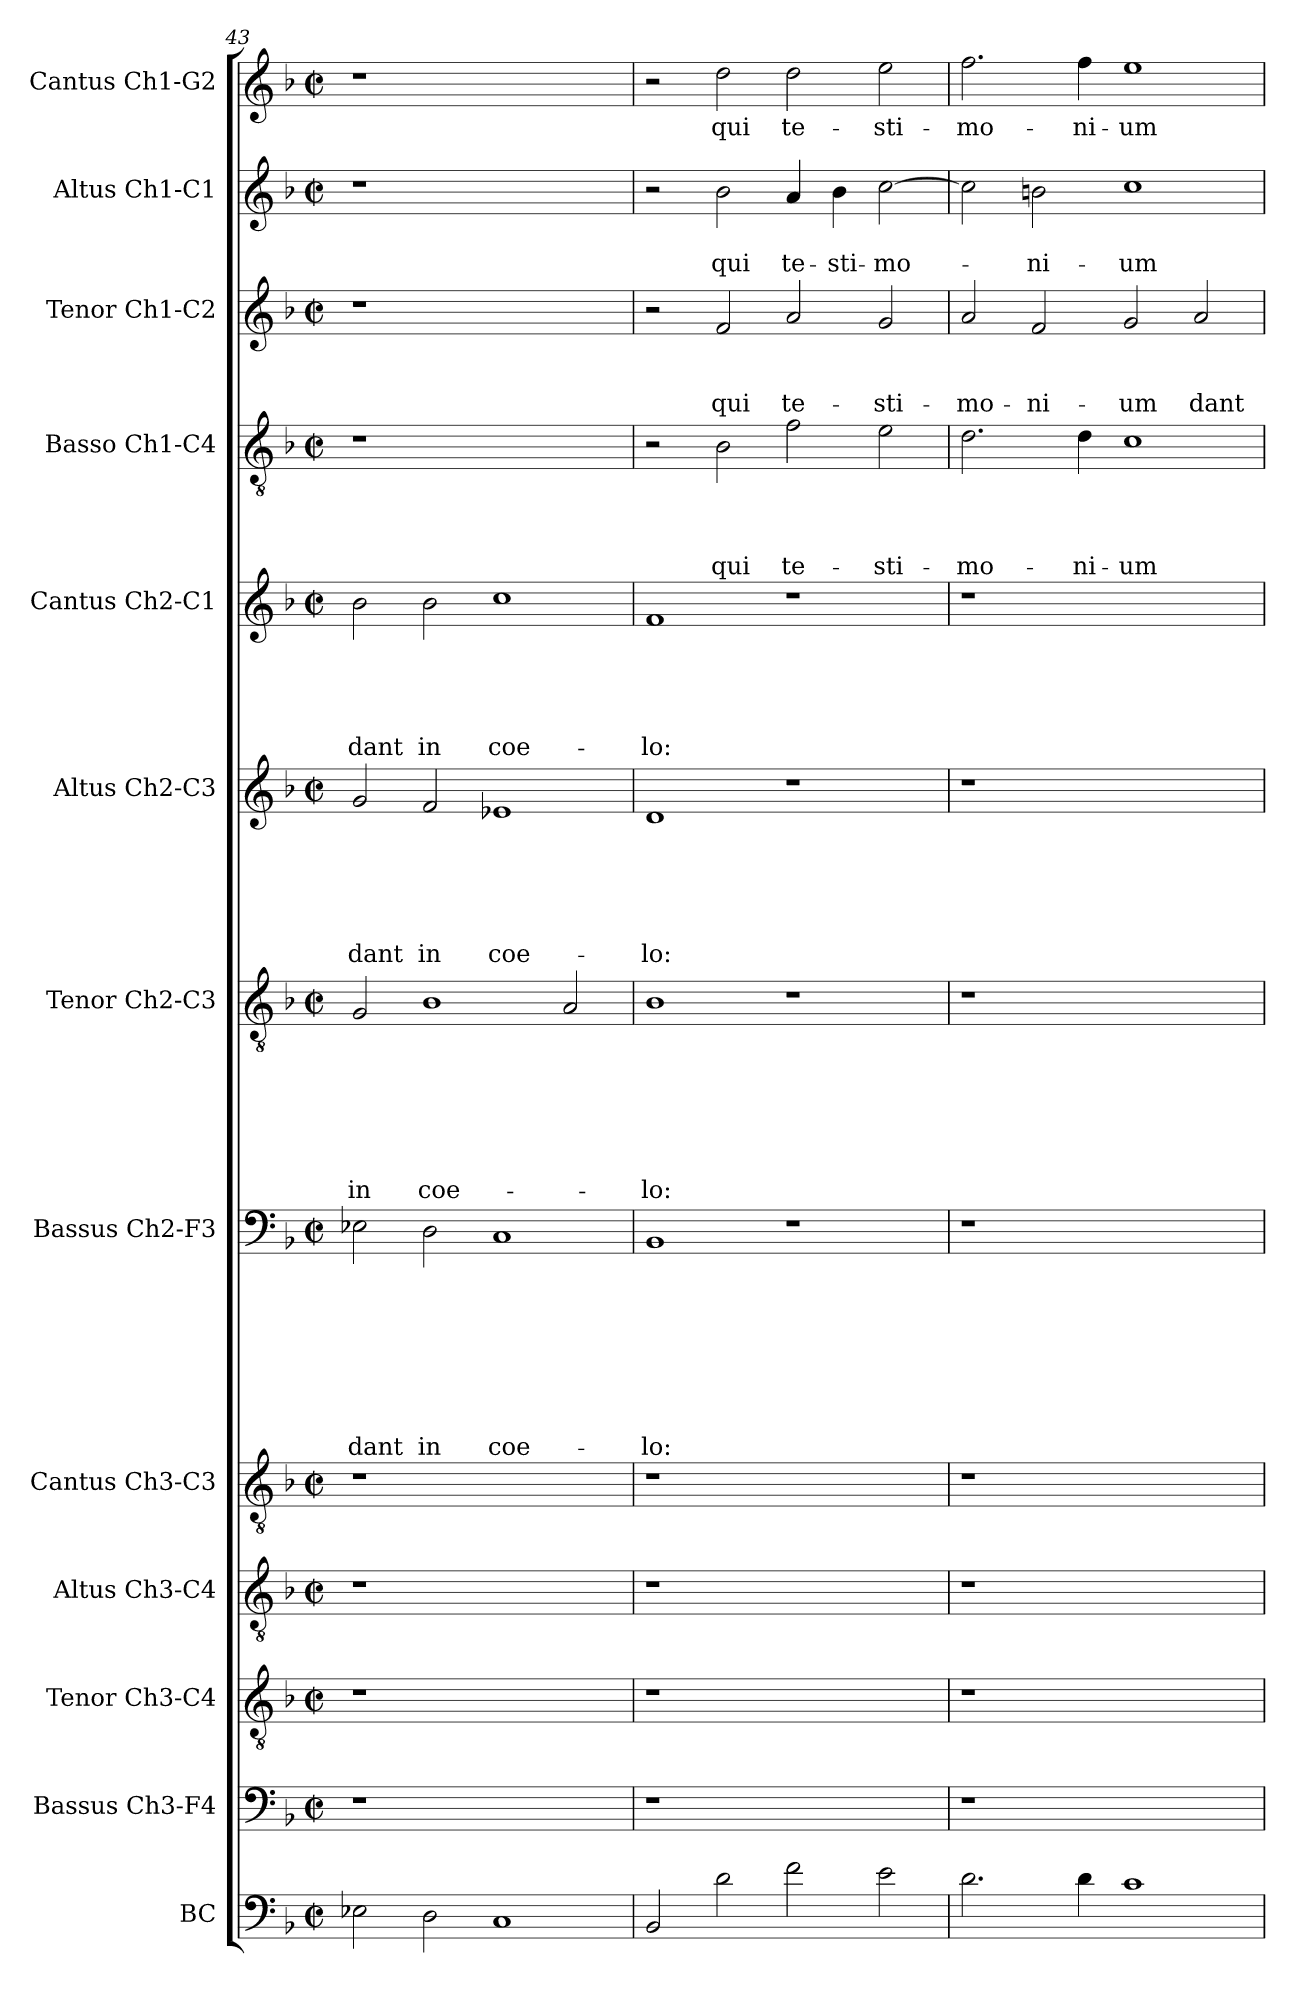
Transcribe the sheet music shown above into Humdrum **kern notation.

**kern	**kern	**kern	**kern	**kern	**kern	**text	**text	**text	**text	**text	**text	**text	**text	**kern	**text	**text	**text	**text	**text	**text	**text	**kern	**text	**text	**text	**text	**text	**text	**kern	**text	**text	**text	**text	**text	**kern	**text	**text	**text	**text	**kern	**text	**text	**text	**kern	**text	**text	**kern	**text
*part13	*part12	*part11	*part10	*part9	*part8	*part8	*part8	*part8	*part8	*part8	*part8	*part8	*part8	*part7	*part7	*part7	*part7	*part7	*part7	*part7	*part7	*part6	*part6	*part6	*part6	*part6	*part6	*part6	*part5	*part5	*part5	*part5	*part5	*part5	*part4	*part4	*part4	*part4	*part4	*part3	*part3	*part3	*part3	*part2	*part2	*part2	*part1	*part1
*staff13	*staff12	*staff11	*staff10	*staff9	*staff8	*staff8	*staff8	*staff8	*staff8	*staff8	*staff8	*staff8	*staff8	*staff7	*staff7	*staff7	*staff7	*staff7	*staff7	*staff7	*staff7	*staff6	*staff6	*staff6	*staff6	*staff6	*staff6	*staff6	*staff5	*staff5	*staff5	*staff5	*staff5	*staff5	*staff4	*staff4	*staff4	*staff4	*staff4	*staff3	*staff3	*staff3	*staff3	*staff2	*staff2	*staff2	*staff1	*staff1
*I"BC	*I"Bassus Ch3-F4	*I"Tenor Ch3-C4	*I"Altus Ch3-C4	*I"Cantus Ch3-C3	*I"Bassus Ch2-F3	*	*	*	*	*	*	*	*	*I"Tenor Ch2-C3	*	*	*	*	*	*	*	*I"Altus Ch2-C3	*	*	*	*	*	*	*I"Cantus Ch2-C1	*	*	*	*	*	*I"Basso Ch1-C4	*	*	*	*	*I"Tenor Ch1-C2	*	*	*	*I"Altus Ch1-C1	*	*	*I"Cantus Ch1-G2	*
*	*I'B3	*I'T3	*I'A3	*I'C3	*I'B2	*	*	*	*	*	*	*	*	*I'T2	*	*	*	*	*	*	*	*I'A2	*	*	*	*	*	*	*I'C2	*	*	*	*	*	*I'B1	*	*	*	*	*I'T1	*	*	*	*I'A1	*	*	*I'C1	*
*clefF4	*clefF4	*clefGv2	*clefGv2	*clefGv2	*clefF4	*	*	*	*	*	*	*	*	*clefGv2	*	*	*	*	*	*	*	*clefG2	*	*	*	*	*	*	*clefG2	*	*	*	*	*	*clefGv2	*	*	*	*	*clefG2	*	*	*	*clefG2	*	*	*clefG2	*
*k[b-]	*k[b-]	*k[b-]	*k[b-]	*k[b-]	*k[b-]	*	*	*	*	*	*	*	*	*k[b-]	*	*	*	*	*	*	*	*k[b-]	*	*	*	*	*	*	*k[b-]	*	*	*	*	*	*k[b-]	*	*	*	*	*k[b-]	*	*	*	*k[b-]	*	*	*k[b-]	*
*F:	*F:	*F:	*F:	*F:	*F:	*	*	*	*	*	*	*	*	*F:	*	*	*	*	*	*	*	*F:	*	*	*	*	*	*	*F:	*	*	*	*	*	*F:	*	*	*	*	*F:	*	*	*	*F:	*	*	*F:	*
*M2/2	*M2/2	*M2/2	*M2/2	*M2/2	*M2/2	*	*	*	*	*	*	*	*	*M2/2	*	*	*	*	*	*	*	*M2/2	*	*	*	*	*	*	*M2/2	*	*	*	*	*	*M2/2	*	*	*	*	*M2/2	*	*	*	*M2/2	*	*	*M2/2	*
*met(c|)	*met(c|)	*met(c|)	*met(c|)	*met(c|)	*met(c|)	*	*	*	*	*	*	*	*	*met(c|)	*	*	*	*	*	*	*	*met(c|)	*	*	*	*	*	*	*met(c|)	*	*	*	*	*	*met(c|)	*	*	*	*	*met(c|)	*	*	*	*met(c|)	*	*	*met(c|)	*
=43	=43	=43	=43	=43	=43	=43	=43	=43	=43	=43	=43	=43	=43	=43	=43	=43	=43	=43	=43	=43	=43	=43	=43	=43	=43	=43	=43	=43	=43	=43	=43	=43	=43	=43	=43	=43	=43	=43	=43	=43	=43	=43	=43	=43	=43	=43	=43	=43
2E-X\	1r	1r	1r	1r	2E-X\	.	.	.	.	.	.	.	dant	2G/	.	.	.	.	.	.	in	2g/	.	.	.	.	.	dant	2b-\	.	.	.	.	dant	1r	.	.	.	.	1r	.	.	.	1r	.	.	1r	.
2D\	.	.	.	.	2D\	.	.	.	.	.	.	.	in	1B-	.	.	.	.	.	.	coe-	2f/	.	.	.	.	.	in	2b-\	.	.	.	.	in	.	.	.	.	.	.	.	.	.	.	.	.	.	.
1C	1ryy	1ryy	1ryy	1ryy	1C	.	.	.	.	.	.	.	coe-	.	.	.	.	.	.	.	.	1e-X	.	.	.	.	.	coe-	1cc	.	.	.	.	coe-	1ryy	.	.	.	.	1ryy	.	.	.	1ryy	.	.	1ryy	.
.	.	.	.	.	.	.	.	.	.	.	.	.	.	2A/	.	.	.	.	.	.	.	.	.	.	.	.	.	.	.	.	.	.	.	.	.	.	.	.	.	.	.	.	.	.	.	.	.	.
!!LO:PB:g=z
=44	=44	=44	=44	=44	=44	=44	=44	=44	=44	=44	=44	=44	=44	=44	=44	=44	=44	=44	=44	=44	=44	=44	=44	=44	=44	=44	=44	=44	=44	=44	=44	=44	=44	=44	=44	=44	=44	=44	=44	=44	=44	=44	=44	=44	=44	=44	=44	=44
2BB-/	1r	1r	1r	1r	1BB-	.	.	.	.	.	.	.	-lo:	1B-	.	.	.	.	.	.	-lo:	1d	.	.	.	.	.	-lo:	1f	.	.	.	.	-lo:	2r	.	.	.	.	2r	.	.	.	2r	.	.	2r	.
2d\	.	.	.	.	.	.	.	.	.	.	.	.	.	.	.	.	.	.	.	.	.	.	.	.	.	.	.	.	.	.	.	.	.	.	2B-\	.	.	.	qui	2f/	.	.	qui	2b-\	.	qui	2dd\	qui
2f\	1ryy	1ryy	1ryy	1ryy	1r	.	.	.	.	.	.	.	.	1r	.	.	.	.	.	.	.	1r	.	.	.	.	.	.	1r	.	.	.	.	.	2f\	.	.	.	te-	2a/	.	.	te-	4a/	.	te-	2dd\	te-
.	.	.	.	.	.	.	.	.	.	.	.	.	.	.	.	.	.	.	.	.	.	.	.	.	.	.	.	.	.	.	.	.	.	.	.	.	.	.	.	.	.	.	.	4b-\	.	-sti-	.	.
2e\	.	.	.	.	.	.	.	.	.	.	.	.	.	.	.	.	.	.	.	.	.	.	.	.	.	.	.	.	.	.	.	.	.	.	2e\	.	.	.	-sti-	2g/	.	.	-sti-	[2cc\	.	-mo-	2ee\	-sti-
=45	=45	=45	=45	=45	=45	=45	=45	=45	=45	=45	=45	=45	=45	=45	=45	=45	=45	=45	=45	=45	=45	=45	=45	=45	=45	=45	=45	=45	=45	=45	=45	=45	=45	=45	=45	=45	=45	=45	=45	=45	=45	=45	=45	=45	=45	=45	=45	=45
2.d\	1r	1r	1r	1r	1r	.	.	.	.	.	.	.	.	1r	.	.	.	.	.	.	.	1r	.	.	.	.	.	.	1r	.	.	.	.	.	2.d\	.	.	.	-mo-	2a/	.	.	-mo-	2cc\]	.	.	2.ff\	-mo-
.	.	.	.	.	.	.	.	.	.	.	.	.	.	.	.	.	.	.	.	.	.	.	.	.	.	.	.	.	.	.	.	.	.	.	.	.	.	.	.	2f/	.	.	-ni-	2bn\	.	-ni-	.	.
4d\	.	.	.	.	.	.	.	.	.	.	.	.	.	.	.	.	.	.	.	.	.	.	.	.	.	.	.	.	.	.	.	.	.	.	4d\	.	.	.	-ni-	.	.	.	.	.	.	.	4ff\	-ni-
1c	1ryy	1ryy	1ryy	1ryy	1ryy	.	.	.	.	.	.	.	.	1ryy	.	.	.	.	.	.	.	1ryy	.	.	.	.	.	.	1ryy	.	.	.	.	.	1c	.	.	.	-um	2g/	.	.	-um	1cc	.	-um	1ee	-um
.	.	.	.	.	.	.	.	.	.	.	.	.	.	.	.	.	.	.	.	.	.	.	.	.	.	.	.	.	.	.	.	.	.	.	.	.	.	.	.	2a/	.	.	dant	.	.	.	.	.
=	=	=	=	=	=	=	=	=	=	=	=	=	=	=	=	=	=	=	=	=	=	=	=	=	=	=	=	=	=	=	=	=	=	=	=	=	=	=	=	=	=	=	=	=	=	=	=	=
*-	*-	*-	*-	*-	*-	*-	*-	*-	*-	*-	*-	*-	*-	*-	*-	*-	*-	*-	*-	*-	*-	*-	*-	*-	*-	*-	*-	*-	*-	*-	*-	*-	*-	*-	*-	*-	*-	*-	*-	*-	*-	*-	*-	*-	*-	*-	*-	*-
